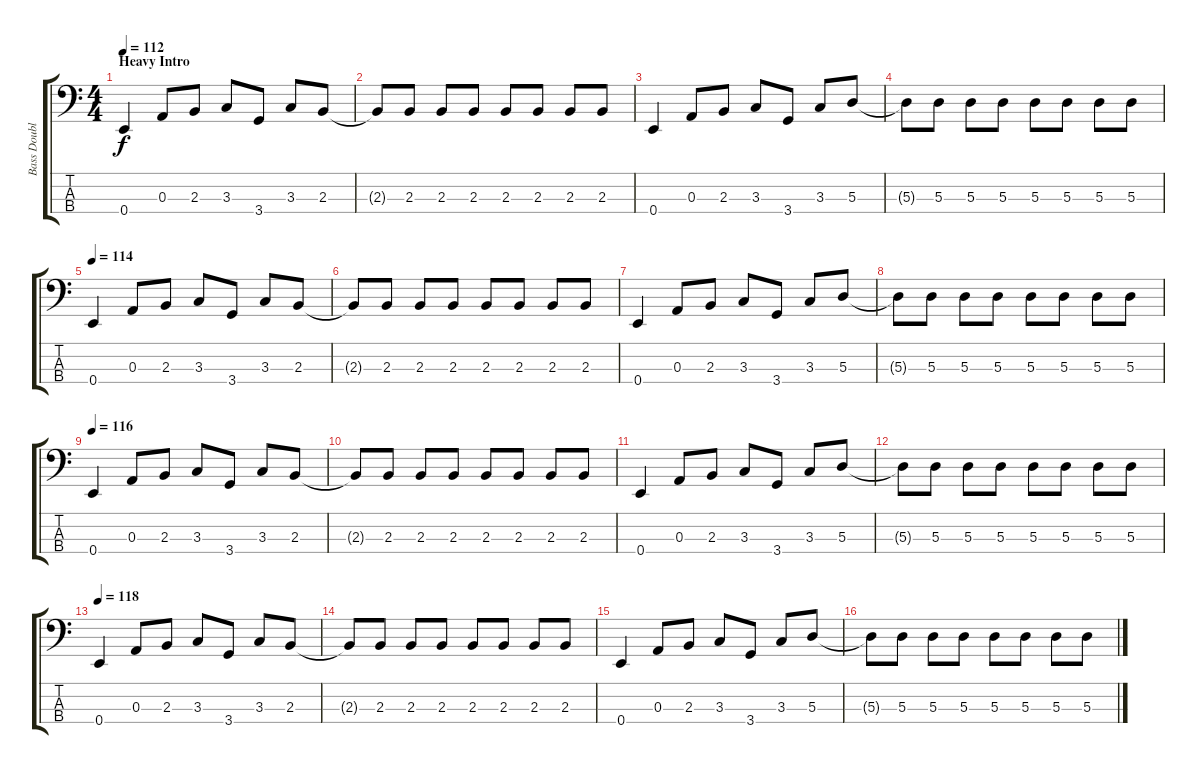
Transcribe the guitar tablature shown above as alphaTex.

\track ("Bass Double" "Bass Doubl") {instrument electricbassfinger}
\staff {score tabs}
\tuning (G2 D2 A1 E1) {hide}
\ts (4 4)
\section ("" "Heavy Intro")
\tempo 110
\tempo 112
\clef f4
\ks c
0.4.4{dy f} 0.3.8 2.3.8 3.3.8 3.4.8 3.3.8 2.3.8 |
2.3{t}.8 2.3.8 2.3.8 2.3.8 2.3.8 2.3.8 2.3.8 2.3.8 |
0.4.4 0.3.8 2.3.8 3.3.8 3.4.8 3.3.8 5.3.8 |
5.3{t}.8 5.3.8 5.3.8 5.3.8 5.3.8 5.3.8 5.3.8 5.3.8 |
\tempo 114
0.4.4 0.3.8 2.3.8 3.3.8 3.4.8 3.3.8 2.3.8 |
2.3{t}.8 2.3.8 2.3.8 2.3.8 2.3.8 2.3.8 2.3.8 2.3.8 |
0.4.4 0.3.8 2.3.8 3.3.8 3.4.8 3.3.8 5.3.8 |
5.3{t}.8 5.3.8 5.3.8 5.3.8 5.3.8 5.3.8 5.3.8 5.3.8 |
\tempo 116
0.4.4 0.3.8 2.3.8 3.3.8 3.4.8 3.3.8 2.3.8 |
2.3{t}.8 2.3.8 2.3.8 2.3.8 2.3.8 2.3.8 2.3.8 2.3.8 |
0.4.4 0.3.8 2.3.8 3.3.8 3.4.8 3.3.8 5.3.8 |
5.3{t}.8 5.3.8 5.3.8 5.3.8 5.3.8 5.3.8 5.3.8 5.3.8 |
\tempo 118
0.4.4 0.3.8 2.3.8 3.3.8 3.4.8 3.3.8 2.3.8 |
2.3{t}.8 2.3.8 2.3.8 2.3.8 2.3.8 2.3.8 2.3.8 2.3.8 |
0.4.4 0.3.8 2.3.8 3.3.8 3.4.8 3.3.8 5.3.8 |
5.3{t}.8 5.3.8 5.3.8 5.3.8 5.3.8 5.3.8 5.3.8 5.3.8
